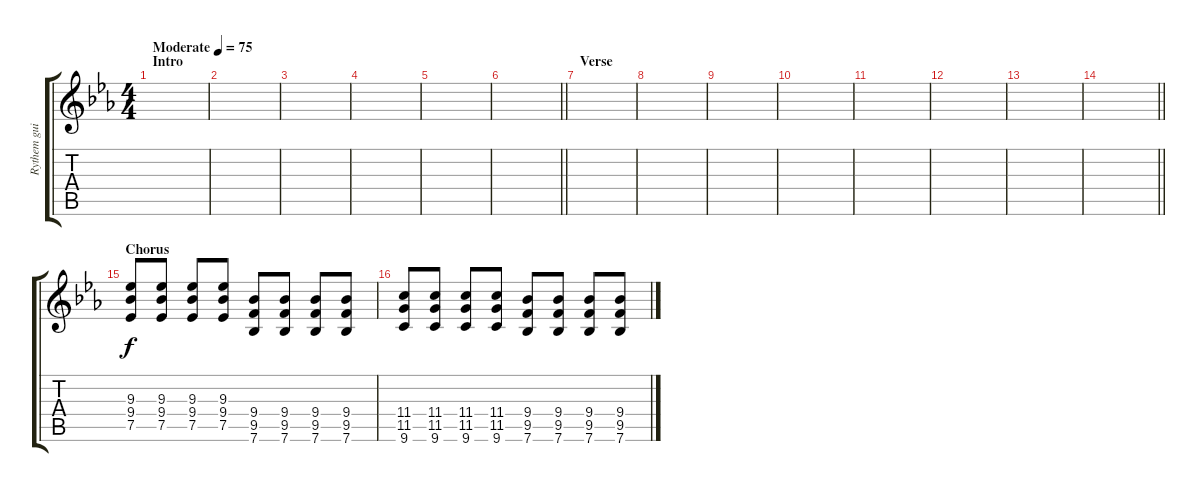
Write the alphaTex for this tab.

\track ("Rythem guitar" "Rythem gui") {instrument overdrivenguitar}
\staff {score tabs}
\tuning (Eb4 Bb3 Gb3 Db3 Ab2 Eb2) {hide}
\ts (4 4)
\section ("" "Intro")
\tempo (75 "Moderate")
\clef g2
\ks eb
|
|
|
|
|
\barLineRight lightlight
|
\section ("" "Verse")
|
|
|
|
|
|
|
\barLineRight lightlight
|
\section ("" "Chorus")
(9.3 9.4 7.5).8 (9.3 9.4 7.5).8 (9.3 9.4 7.5).8 (9.3 9.4 7.5).8 (9.4 9.5 7.6).8 (9.4 9.5 7.6).8 (9.4 9.5 7.6).8 (9.4 9.5 7.6).8 |
(11.4 11.5 9.6).8 (11.4 11.5 9.6).8 (11.4 11.5 9.6).8 (11.4 11.5 9.6).8 (9.4 9.5 7.6).8 (9.4 9.5 7.6).8 (9.4 9.5 7.6).8 (9.4 9.5 7.6).8
